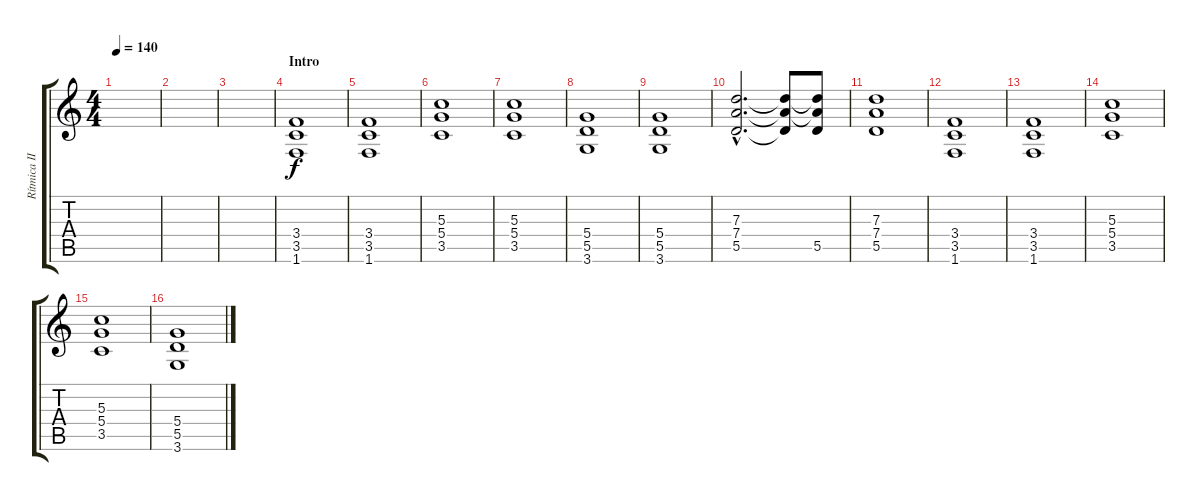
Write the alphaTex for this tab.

\track ("Rítmica II" "Rítmica II") {instrument distortionguitar}
\staff {score tabs}
\tuning (E4 B3 G3 D3 A2 E2) {hide}
\ts (4 4)
\tempo 140
\clef g2
\ks c
|
|
|
\section ("" "Intro")
(3.4 3.5 1.6).1{volume 13} |
(3.4 3.5 1.6).1 |
(5.3 5.4 3.5).1 |
(5.3 5.4 3.5).1 |
(5.4 5.5 3.6).1 |
(5.4 5.5 3.6).1 |
(7.3{hac} 7.4{hac} 5.5{hac}).2{d} (7.3{t} 7.4{t} 5.5{t}).8 (7.3{t} 7.4{t} 5.5).8 |
(7.3 7.4 5.5).1 |
(3.4 3.5 1.6).1 |
(3.4 3.5 1.6).1 |
(5.3 5.4 3.5).1 |
(5.3 5.4 3.5).1 |
(5.4 5.5 3.6).1
